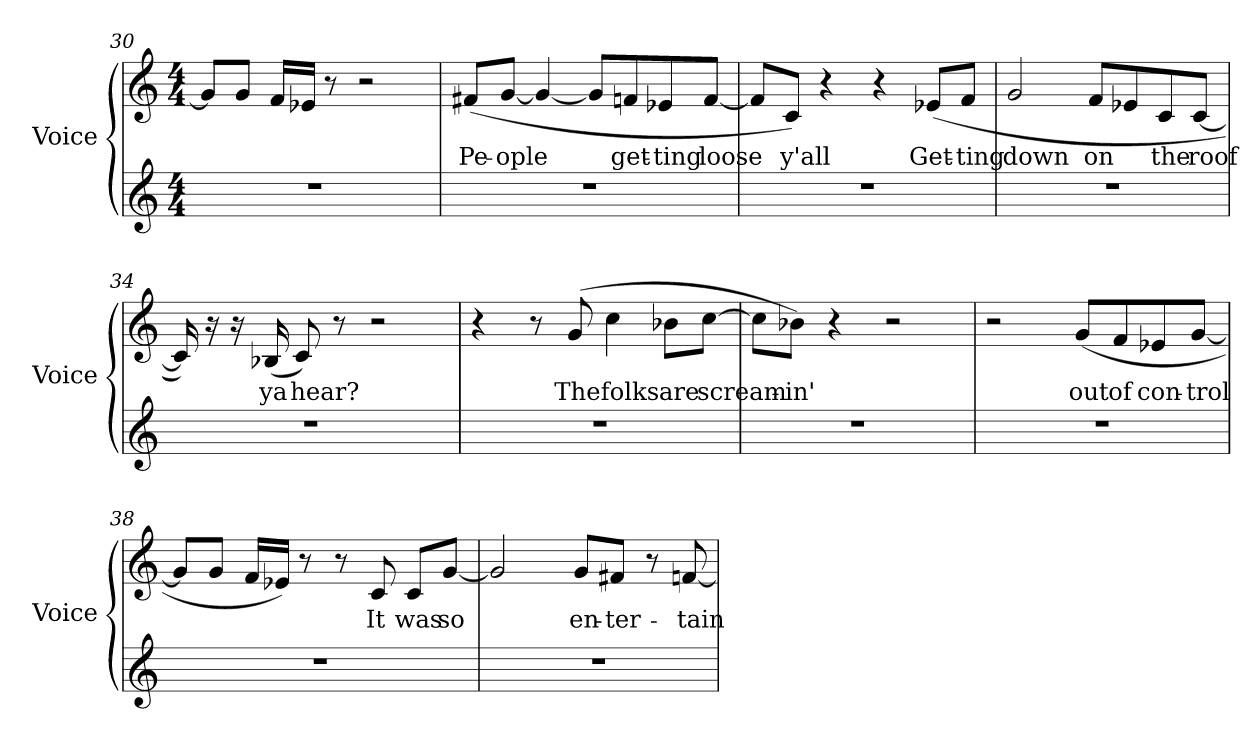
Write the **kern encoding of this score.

**kern	**kern	**text
*part2	*part1	*part1
*staff2	*staff1	*staff1
*I"Voice	*I"Voice	*
*I'Voice	*I'Voice	*
*clefG2	*clefG2	*
*k[]	*k[]	*
*C:	*C:	*
*M4/4	*M4/4	*
=30	=30	=30
1r	8gi/L]	.
.	8gi/J	.
.	16fi/LL	.
.	16e-Xi/JJ	.
.	8r	.
.	2r	.
=31	=31	=31
!	!	!LO:LY:b:color=#000000
1r	(8f#Xi/L	Pe-
!	!	!LO:LY:b:color=#000000
.	[8gi/J	-ople
.	4gi/_	.
.	8gi/L]	.
!	!	!LO:LY:b:color=#000000
.	8fni/	get-
!	!	!LO:LY:b:color=#000000
.	8e-Xi/	-ting
!	!	!LO:LY:b:color=#000000
.	[8fi/J	loose
=32	=32	=32
1r	8fi/L]	.
!	!	!LO:LY:b:color=#000000
.	8ci/J)	y'all
.	4r	.
.	4r	.
!	!	!LO:LY:b:color=#000000
.	(8e-Xi/L	Get-
!	!	!LO:LY:b:color=#000000
.	8fi/J	-ting
!!LO:LB:g=z
=33	=33	=33
!	!	!LO:LY:b:color=#000000
1r	2gi/	down
!	!	!LO:LY:b:color=#000000
.	8fi/L	on
.	8e-Xi/	.
!	!	!LO:LY:b:color=#000000
.	8ci/	the
!	!	!LO:LY:b:color=#000000
.	[8ci/J	roof
=34	=34	=34
1r	16ci/])	.
.	16r	.
.	16r	.
!	!	!LO:LY:b:color=#000000
.	(16B-Xi/	ya
!	!	!LO:LY:b:color=#000000
.	8ci/)	hear?
.	8r	.
.	2r	.
=35	=35	=35
1r	4r	.
.	8r	.
!	!	!LO:LY:b:color=#000000
.	(8gi/	The
!	!	!LO:LY:b:color=#000000
.	4cci\	folks
!	!	!LO:LY:b:color=#000000
.	8b-Xi\L	are
!	!	!LO:LY:b:color=#000000
.	[8cci\J	scream-
=36	=36	=36
1r	8cci\L]	.
!	!	!LO:LY:b:color=#000000
.	8b-Xi\J)	-in'
.	4r	.
.	2r	.
!!LO:LB:g=z
=37	=37	=37
1r	2r	.
!	!	!LO:LY:b:color=#000000
.	(8gi/L	out
!	!	!LO:LY:b:color=#000000
.	8fi/	of
!	!	!LO:LY:b:color=#000000
.	8e-Xi/	con-
!	!	!LO:LY:b:color=#000000
.	[8gi/J	-trol
=38	=38	=38
1r	8gi/L]	.
.	8gi/J	.
.	16fi/LL	.
.	16e-Xi/JJ)	.
.	8r	.
.	8r	.
!	!	!LO:LY:b:color=#000000
.	8ci/	It
!	!	!LO:LY:b:color=#000000
.	8ci/L	was
!	!	!LO:LY:b:color=#000000
.	[8gi/J	so
=39	=39	=39
1r	2gi/]	.
!	!	!LO:LY:b:color=#000000
.	8gi/L	en-
!	!	!LO:LY:b:color=#000000
.	8f#Xi/J	-ter-
.	8r	.
!	!	!LO:LY:b:color=#000000
.	[8fni/	-tain-
=	=	=
*-	*-	*-
